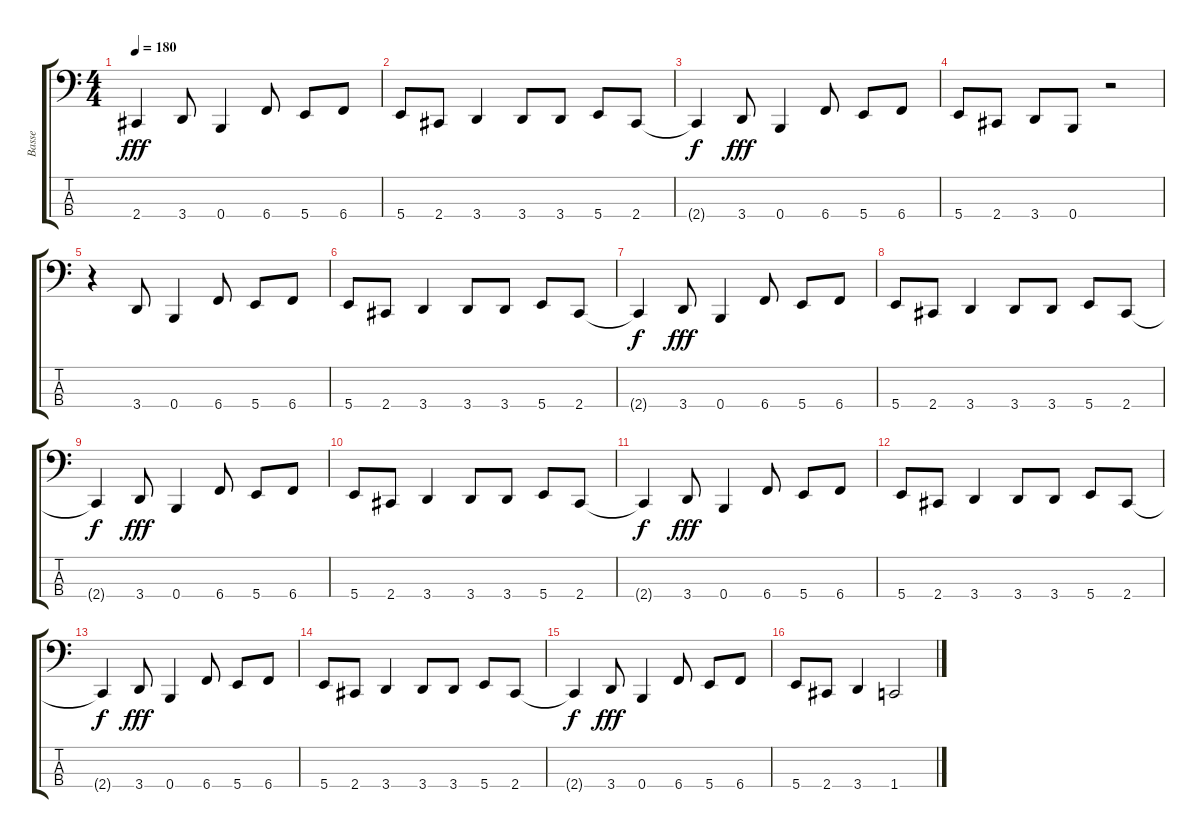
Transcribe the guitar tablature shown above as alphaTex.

\track ("Basse" "Basse") {instrument electricbasspick}
\staff {score tabs}
\tuning (E2 B1 Gb1 B0) {hide}
\ts (4 4)
\tempo 180
\clef f4
\ks c
2.4.4{dy fff} 3.4.8 0.4.4 6.4.8 5.4.8 6.4.8 |
5.4.8 2.4.8 3.4.4 3.4.8 3.4.8 5.4.8 2.4.8 |
2.4{t}.4{dy f} 3.4.8{dy fff} 0.4.4 6.4.8 5.4.8 6.4.8 |
5.4.8 2.4.8 3.4.8 0.4.8 r.2 |
r.4 3.4.8 0.4.4 6.4.8 5.4.8 6.4.8 |
5.4.8 2.4.8 3.4.4 3.4.8 3.4.8 5.4.8 2.4.8 |
2.4{t}.4{dy f} 3.4.8{dy fff} 0.4.4 6.4.8 5.4.8 6.4.8 |
5.4.8 2.4.8 3.4.4 3.4.8 3.4.8 5.4.8 2.4.8 |
2.4{t}.4{dy f} 3.4.8{dy fff} 0.4.4 6.4.8 5.4.8 6.4.8 |
5.4.8 2.4.8 3.4.4 3.4.8 3.4.8 5.4.8 2.4.8 |
2.4{t}.4{dy f} 3.4.8{dy fff} 0.4.4 6.4.8 5.4.8 6.4.8 |
5.4.8 2.4.8 3.4.4 3.4.8 3.4.8 5.4.8 2.4.8 |
2.4{t}.4{dy f} 3.4.8{dy fff} 0.4.4 6.4.8 5.4.8 6.4.8 |
5.4.8 2.4.8 3.4.4 3.4.8 3.4.8 5.4.8 2.4.8 |
2.4{t}.4{dy f} 3.4.8{dy fff} 0.4.4 6.4.8 5.4.8 6.4.8 |
5.4.8 2.4.8 3.4.4 1.4.2
